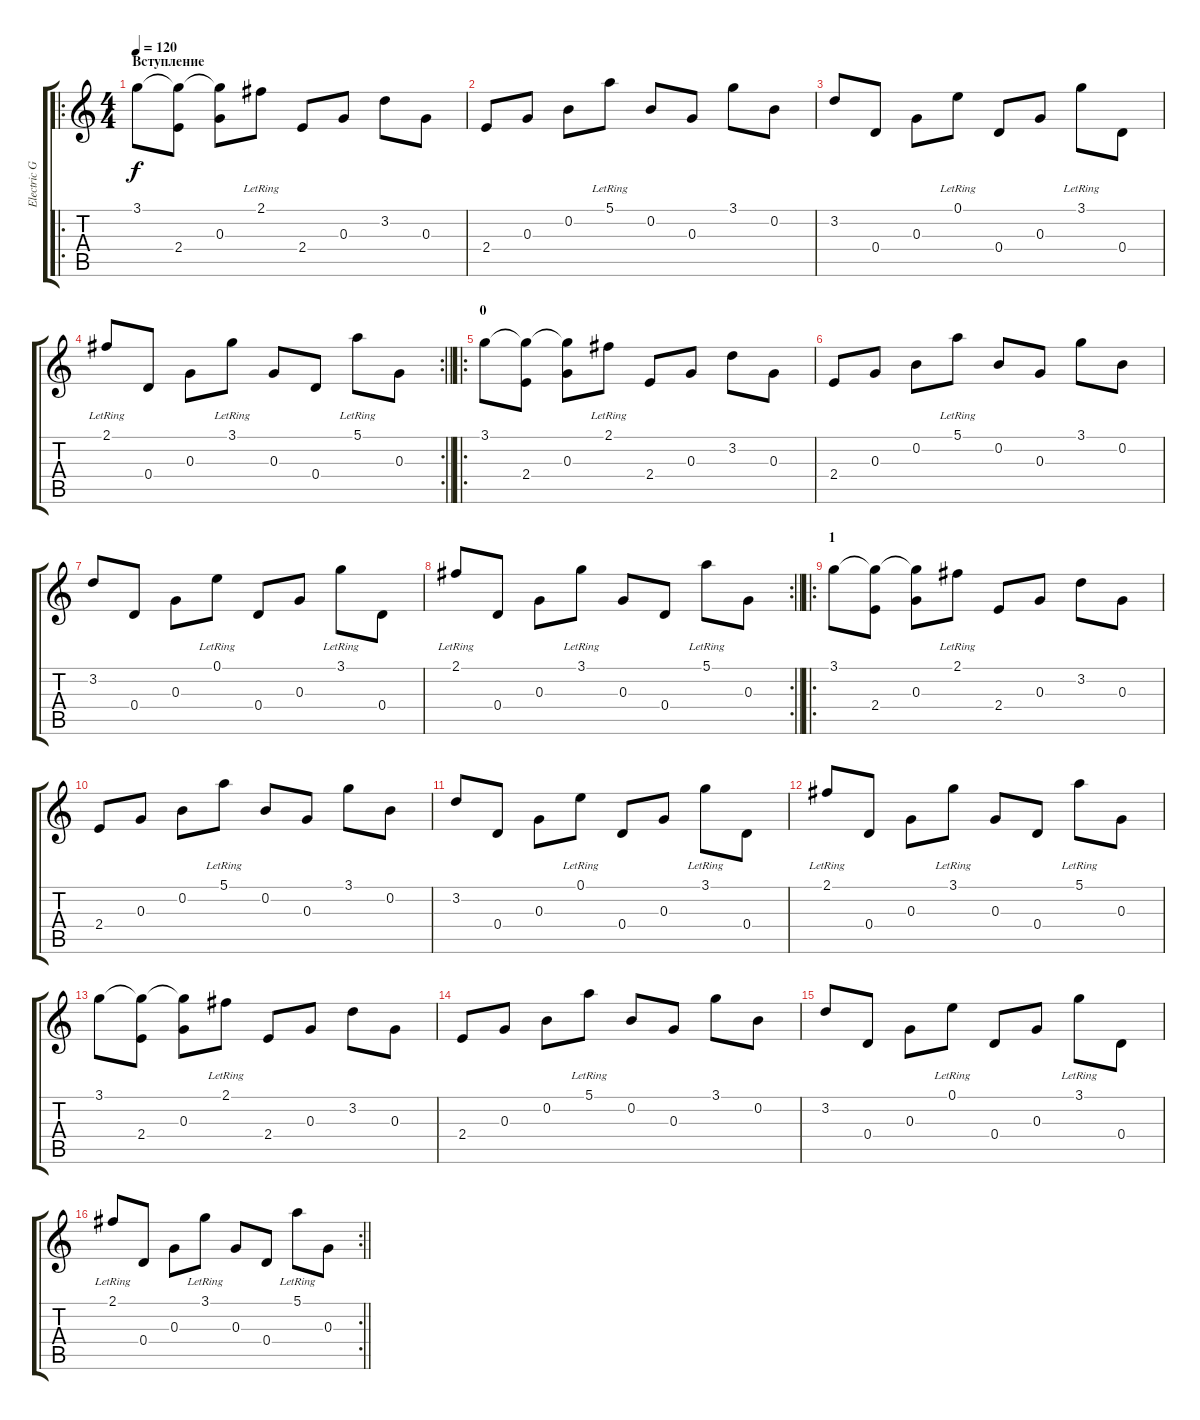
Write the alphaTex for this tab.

\track ("Electric Guitar Clean" "Electric G") {instrument electricguitarclean}
\staff {score tabs}
\tuning (E4 B3 G3 D3 A2 E2) {hide}
\ro
\ts (4 4)
\section ("" "Вступление")
\tempo 120
\clef g2
\ks c
3.1.8{dy f instrument electricguitarclean} (3.1{t} 2.4).8 (3.1{t} 0.3).8 2.1{lr}.8 2.4.8 0.3.8 3.2.8 0.3.8 |
2.4.8 0.3.8 0.2.8 5.1{lr}.8 0.2.8 0.3.8 3.1.8 0.2.8 |
3.2.8 0.4.8 0.3.8 0.1{lr}.8 0.4.8 0.3.8 3.1{lr}.8 0.4.8 |
\rc 2
\barLineRight lightlight
2.1{lr}.8 0.4.8 0.3.8 3.1{lr}.8 0.3.8 0.4.8 5.1{lr}.8 0.3.8 |
\ro
\section ("" "0")
3.1.8 (3.1{t} 2.4).8 (3.1{t} 0.3).8 2.1{lr}.8 2.4.8 0.3.8 3.2.8 0.3.8 |
2.4.8 0.3.8 0.2.8 5.1{lr}.8 0.2.8 0.3.8 3.1.8 0.2.8 |
3.2.8 0.4.8 0.3.8 0.1{lr}.8 0.4.8 0.3.8 3.1{lr}.8 0.4.8 |
\rc 2
\barLineRight lightlight
2.1{lr}.8 0.4.8 0.3.8 3.1{lr}.8 0.3.8 0.4.8 5.1{lr}.8 0.3.8 |
\ro
\section ("" "1")
3.1.8 (3.1{t} 2.4).8 (3.1{t} 0.3).8 2.1{lr}.8 2.4.8 0.3.8 3.2.8 0.3.8 |
2.4.8 0.3.8 0.2.8 5.1{lr}.8 0.2.8 0.3.8 3.1.8 0.2.8 |
3.2.8 0.4.8 0.3.8 0.1{lr}.8 0.4.8 0.3.8 3.1{lr}.8 0.4.8 |
2.1{lr}.8 0.4.8 0.3.8 3.1{lr}.8 0.3.8 0.4.8 5.1{lr}.8 0.3.8 |
3.1.8 (3.1{t} 2.4).8 (3.1{t} 0.3).8 2.1{lr}.8 2.4.8 0.3.8 3.2.8 0.3.8 |
2.4.8 0.3.8 0.2.8 5.1{lr}.8 0.2.8 0.3.8 3.1.8 0.2.8 |
3.2.8 0.4.8 0.3.8 0.1{lr}.8 0.4.8 0.3.8 3.1{lr}.8 0.4.8 |
\rc 2
\barLineRight lightlight
2.1{lr}.8 0.4.8 0.3.8 3.1{lr}.8 0.3.8 0.4.8 5.1{lr}.8 0.3.8
